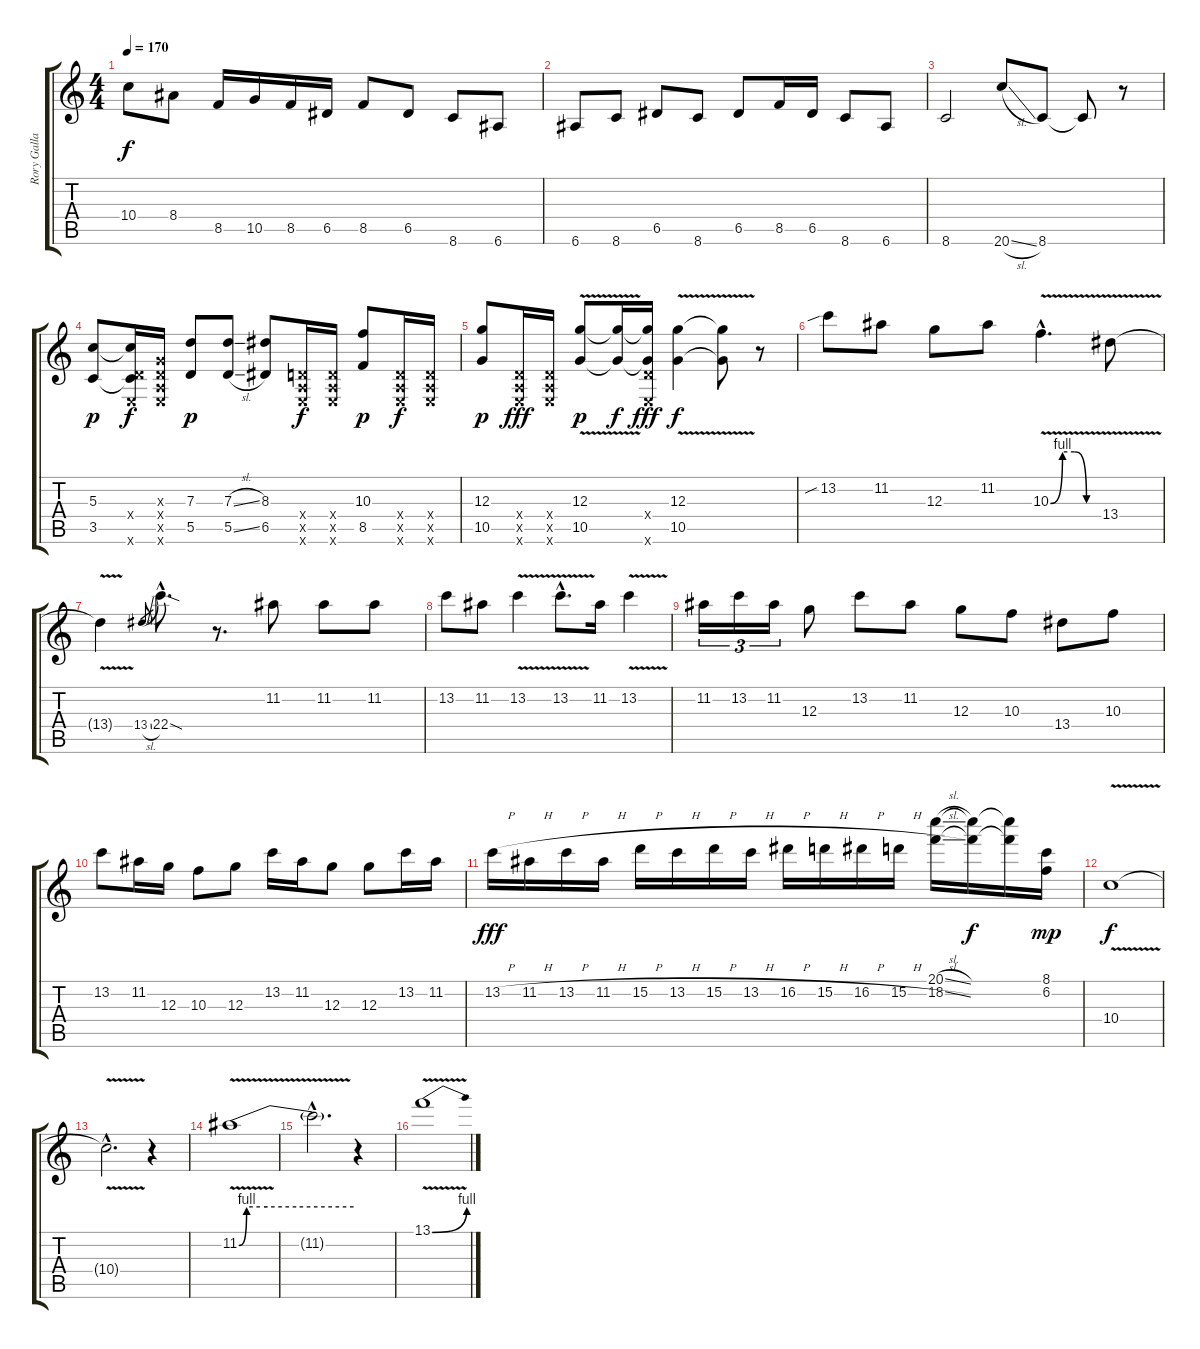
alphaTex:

\track ("Rory Gallagher Lead" "Rory Galla") {instrument overdrivenguitar}
\staff {score tabs}
\tuning (E4 B3 G3 D3 A2 E2) {hide}
\ts (4 4)
\tempo 170
\clef g2
\ks c
10.4.8{dy f} 8.4.8 8.5.16 10.5.16 8.5.16 6.5.16 8.5.8 6.5.8 8.6.8 6.6.8 |
6.6.8 8.6.8 6.5.8 8.6.8 6.5.8 8.5.16 6.5.16 8.6.8 6.6.8 |
8.6.2 20.6{sl}.8 8.6.8 8.6{t}.8 r.8 |
(5.3 3.5).8{dy p} (5.3{t} 0.4{x} 3.5{t} 0.6{x}).16{dy f} (0.3{x} 0.4{x} 0.5{x} 0.6{x}).16 (7.3 5.5).8{dy p} (7.3{sl} 5.5{sl}).8 (8.3 6.5).8 (0.4{x} 0.5{x} 0.6{x}).16{dy f} (0.4{x} 0.5{x} 0.6{x}).16 (10.3 8.5).8{dy p} (0.4{x} 0.5{x} 0.6{x}).16{dy f} (0.4{x} 0.5{x} 0.6{x}).16 |
(12.3 10.5).8{dy p} (0.4{x} 0.5{x} 0.6{x}).16{dy fff} (0.4{x} 0.5{x} 0.6{x}).16 (12.3{v} 10.5).8{dy p} (12.3{t} 10.5{t}).16{dy f} (12.3{t} 0.4{x} 10.5{t} 0.6{x}).16{dy fff} (12.3{v} 10.5).4{dy f} (12.3{t} 10.5{t}).8 r.8 |
13.2{sib}.8 11.2.8 12.3.8 11.2.8 10.3{be (custom 0 0 15 4 30 4 45 0 60 0) v hac}.4{d} 13.4{v}.8 |
13.4{t}.4 13.4{sl}.8{gr} 22.4{sod hac}.8{d} r.8{d} 11.2.8 11.2.8 11.2.8 |
13.2.8 11.2.8 13.2{v}.4 13.2{v hac}.8{d} 11.2.16 13.2{v}.4 |
11.2.16{tu (3 2)} 13.2.16{tu (3 2)} 11.2.16{tu (3 2)} 12.3.8 13.2.8 11.2.8 12.3.8 10.3.8 13.4.8 10.3.8 |
13.2.8 11.2.16 12.3.16 10.3.8 12.3.8 13.2.16 11.2.16 12.3.8 12.3.8 13.2.16 11.2.16 |
13.2{h}.16{dy fff} 11.2{h}.16 13.2{h}.16 11.2{h}.16 15.2{h}.16 13.2{h}.16 15.2{h}.16 13.2{h}.16 16.2{h}.16 15.2{h}.16 16.2{h}.16 15.2{h}.16 (20.1{sl} 18.2{sl}).16 (20.1{t} 18.2{t}).16{dy f} (20.1{t} 18.2{t}).16 (8.1 6.2).16{dy mp} |
10.4{v}.1{dy f} |
10.4{hac t}.2{d} r.4 |
11.2{be (custom 0 0 4 4 11 4 15 4 30 4 60 4) v}.1 |
11.2{hac t}.2{d} r.4 |
13.1{be (bend 0 0 60 4) v}.1
